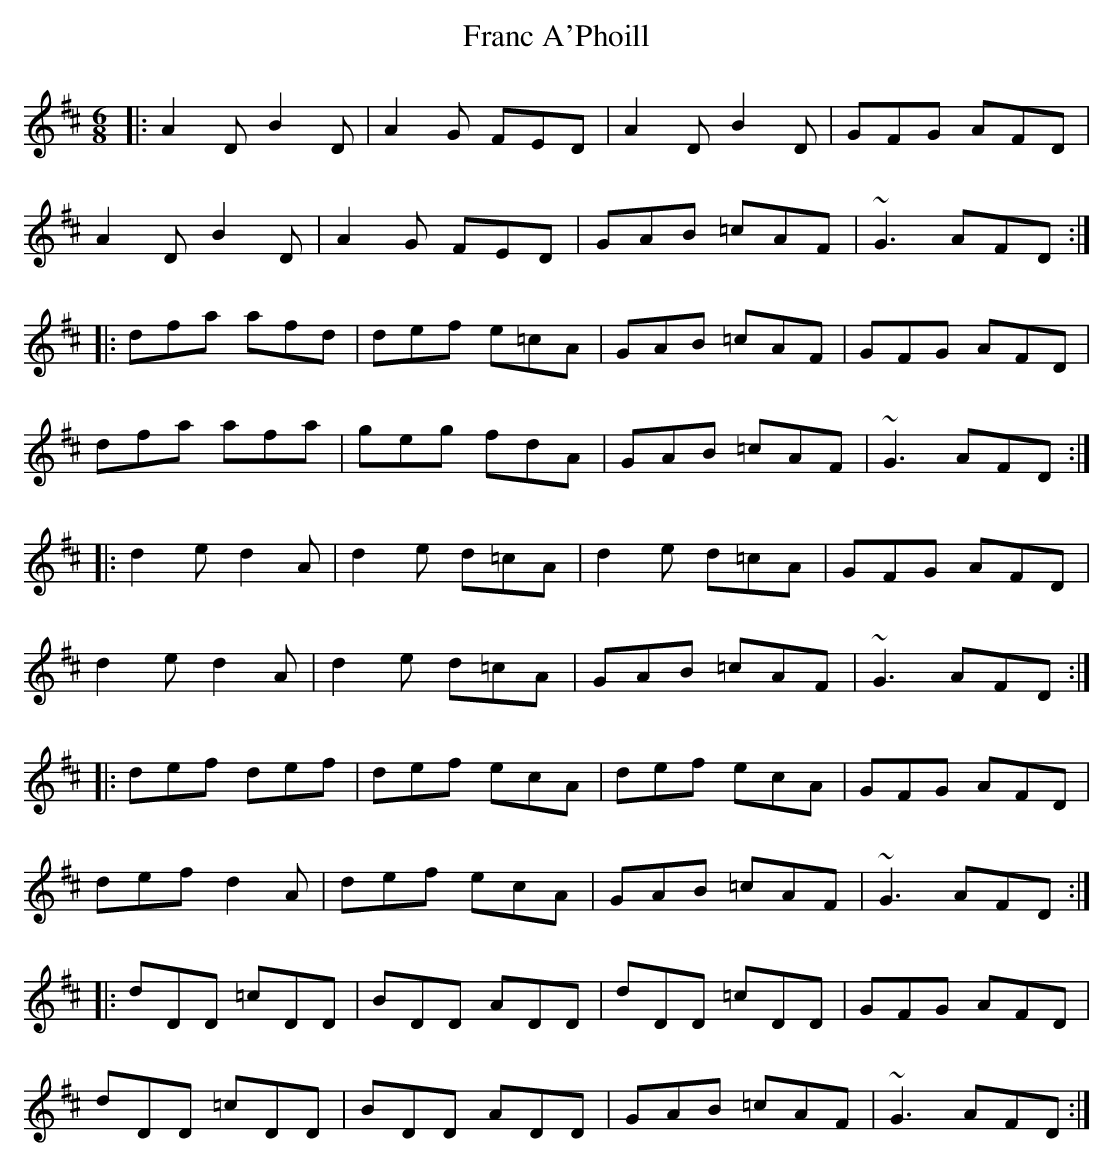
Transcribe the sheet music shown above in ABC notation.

X:1
T: Franc A'Phoill
M: 6/8
L: 1/8
K: Dmaj
|:A2D B2D|A2G FED|A2D B2D|GFG AFD|
A2D B2D|A2G FED|GAB =cAF|~G3 AFD:|
|:dfa afd|def e=cA|GAB =cAF|GFG AFD|
dfa afa|geg fdA|GAB =cAF|~G3 AFD:|
|:d2e d2A|d2e d=cA|d2e d=cA|GFG AFD|
d2e d2A|d2e d=cA|GAB =cAF|~G3 AFD:|
|:def def|def ecA|def ecA|GFG AFD|
def d2A|def ecA|GAB =cAF|~G3 AFD:|
|:dDD =cDD|BDD ADD|dDD =cDD|GFG AFD|
dDD =cDD|BDD ADD|GAB =cAF|~G3 AFD:|
